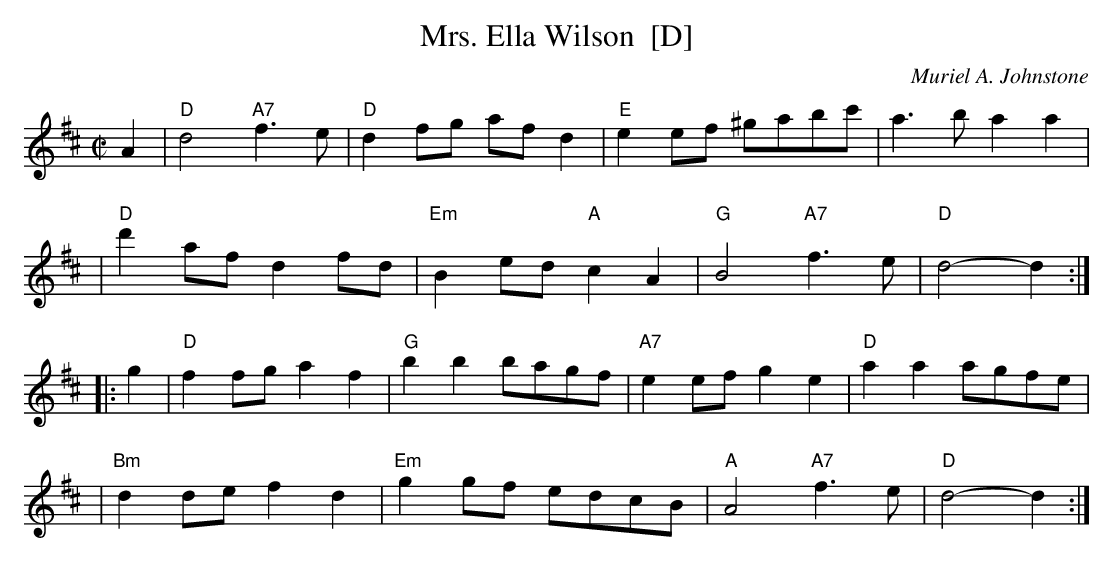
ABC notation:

X:1
T: Mrs. Ella Wilson  [D]
C: Muriel A. Johnstone
M: C|
L: 1/8
K: D
A2 \
| "D"d4 "A7"f3e | "D"d2fg afd2 | "E"e2ef ^gabc' | a3b a2a2 |
| "D"d'2af d2fd | "Em"B2ed "A"c2A2 | "G"B4 "A7"f3e | "D"d4- d2 :|
|: g2 \
| "D"f2fg a2f2 | "G"b2b2 bagf | "A7"e2ef g2e2 | "D"a2a2 agfe |
| "Bm"d2de f2d2 | "Em"g2gf edcB | "A"A4 "A7"f3e | "D"d4- d2 :|
